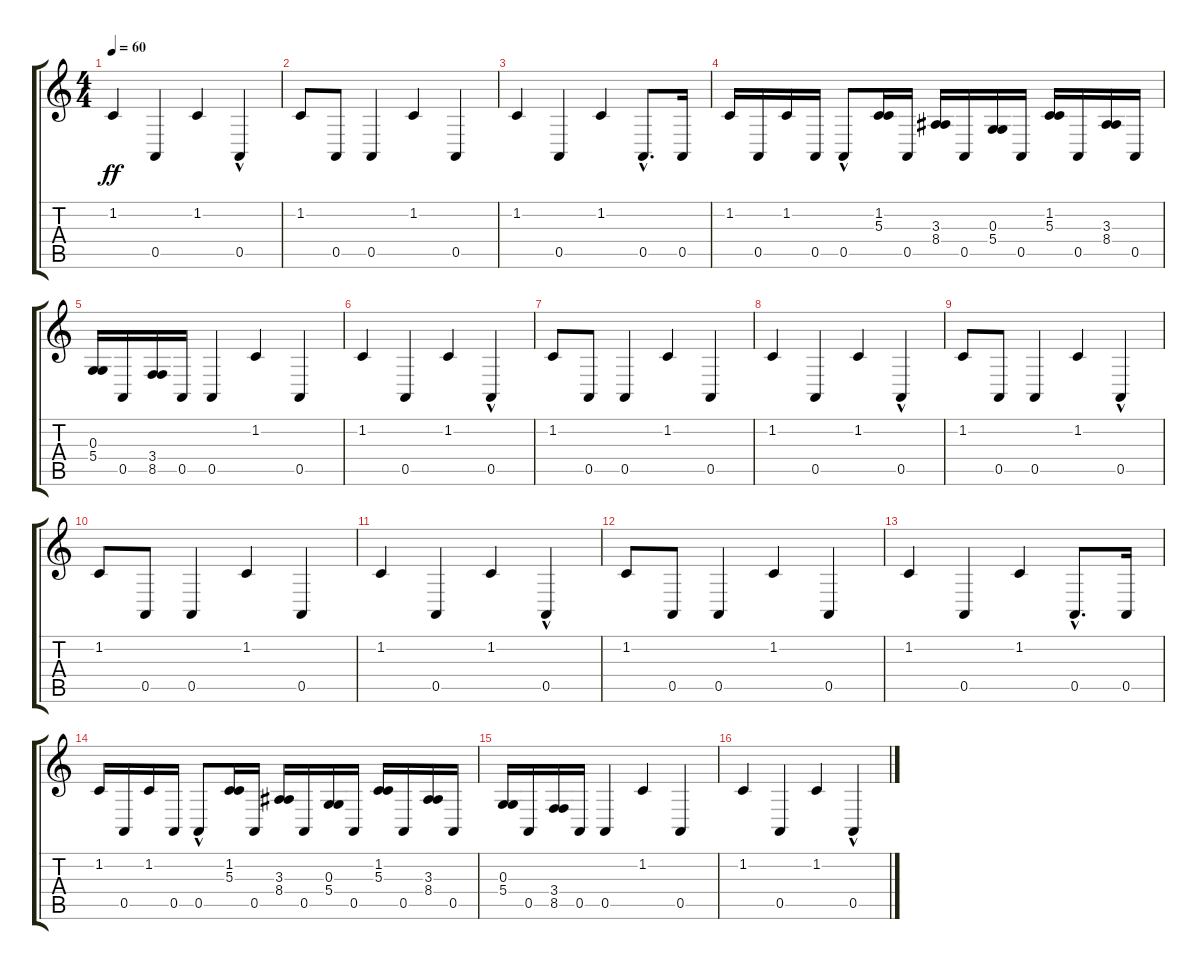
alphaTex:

\track "" {instrument synthdrum}
\staff {score tabs}
\tuning (E4 B3 G3 D3 A2 E2) {hide}
\ts (4 4)
\tempo 60
\clef g2
\ks c
1.2.4{dy ff} 0.5.4 1.2.4 0.5{hac}.4 |
1.2.8 0.5.8 0.5.4 1.2.4 0.5.4 |
1.2.4 0.5.4 1.2.4 0.5{hac}.8{d} 0.5.16 |
1.2.16 0.5.16 1.2.16 0.5.16 0.5{hac}.8 (1.2 5.3).16 0.5.16 (3.3 8.4).16 0.5.16 (0.3 5.4).16 0.5.16 (1.2 5.3).16 0.5.16 (3.3 8.4).16 0.5.16 |
(0.3 5.4).16 0.5.16 (3.4 8.5).16 0.5.16 0.5.4 1.2.4 0.5.4 |
1.2.4 0.5.4 1.2.4 0.5{hac}.4 |
1.2.8 0.5.8 0.5.4 1.2.4 0.5.4 |
1.2.4 0.5.4 1.2.4 0.5{hac}.4 |
1.2.8 0.5.8 0.5.4 1.2.4 0.5{hac}.4 |
1.2.8 0.5.8 0.5.4 1.2.4 0.5.4 |
1.2.4 0.5.4 1.2.4 0.5{hac}.4 |
1.2.8 0.5.8 0.5.4 1.2.4 0.5.4 |
1.2.4 0.5.4 1.2.4 0.5{hac}.8{d} 0.5.16 |
1.2.16 0.5.16 1.2.16 0.5.16 0.5{hac}.8 (1.2 5.3).16 0.5.16 (3.3 8.4).16 0.5.16 (0.3 5.4).16 0.5.16 (1.2 5.3).16 0.5.16 (3.3 8.4).16 0.5.16 |
(0.3 5.4).16 0.5.16 (3.4 8.5).16 0.5.16 0.5.4 1.2.4 0.5.4 |
1.2.4 0.5.4 1.2.4 0.5{hac}.4
